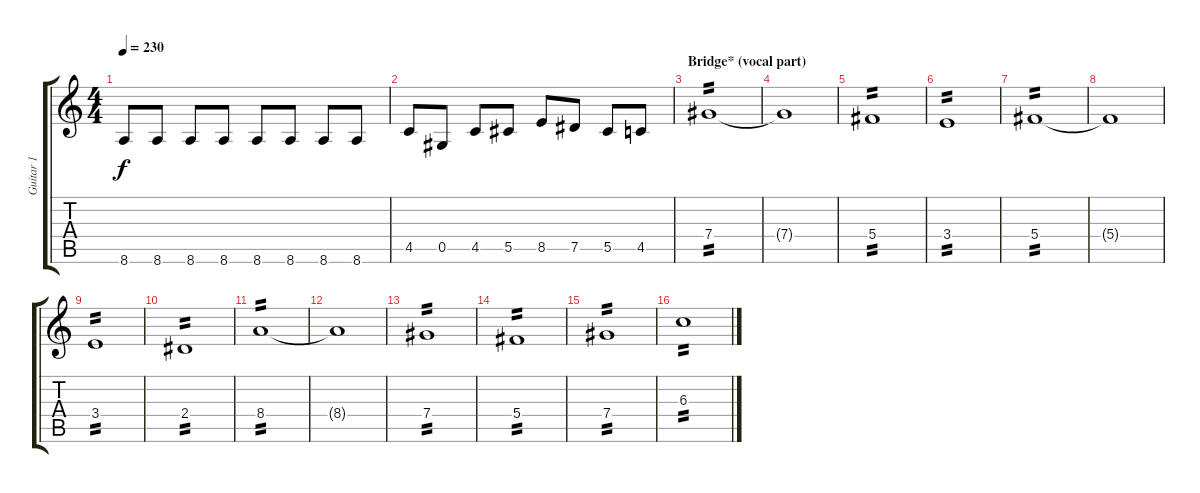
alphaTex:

\track ("Guitar 1" "Guitar 1") {instrument distortionguitar}
\staff {score tabs}
\tuning (Eb4 Bb3 Gb3 Db3 Ab2 Db2) {hide}
\ts (4 4)
\tempo 230
\clef g2
\ks c
8.6.8{dy f} 8.6.8 8.6.8 8.6.8 8.6.8 8.6.8 8.6.8 8.6.8 |
4.5.8 0.5.8 4.5.8 5.5.8 8.5.8 7.5.8 5.5.8 4.5.8 |
\section ("" "Bridge* (vocal part)")
7.4.1{tp 2} |
7.4{t}.1 |
5.4.1{tp 2} |
3.4.1{tp 2} |
5.4.1{tp 2} |
5.4{t}.1 |
3.4.1{tp 2} |
2.4.1{tp 2} |
8.4.1{tp 2} |
8.4{t}.1 |
7.4.1{tp 2} |
5.4.1{tp 2} |
7.4.1{tp 2} |
6.3.1{tp 2}
